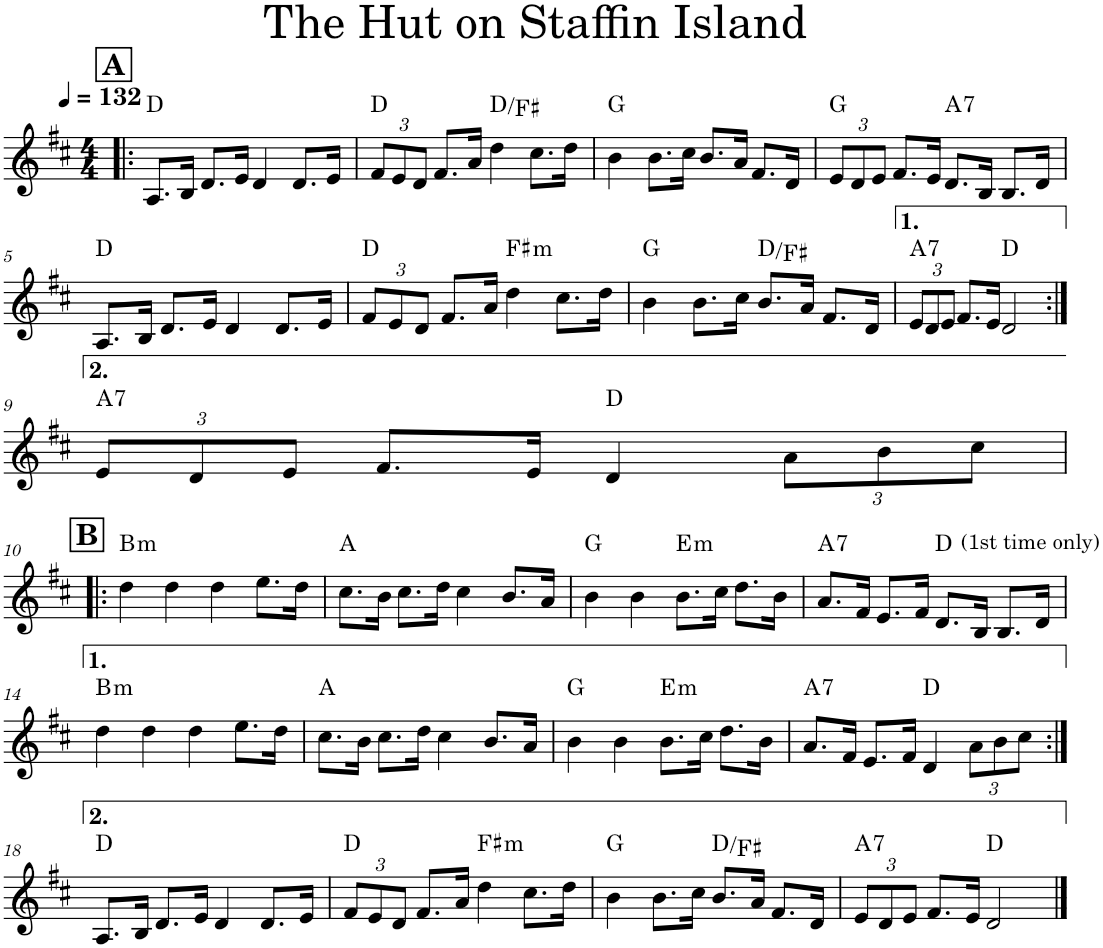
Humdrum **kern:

**kern	**harte
*part1	*part1
*staff1	*
*I"Piano	*
*I'Pno.	*
*clefG2	*
*k[f#c#]	*
*M4/4	*
*MM132	*
!!LO:REH:place=s1:a:B:cj:fs=14:t=A
=1!|:	=1!|:
8.A/L	D:maj
16B/Jk	.
8.d/L	.
16e/Jk	.
4d/	.
8.d/L	.
16e/Jk	.
=2	=2
*Xbrackettup	*
12f#/L	D:maj
12e/	.
12d/J	.
8.f#/L	.
16a/Jk	.
4dd\	D:maj/3
8.cc#\L	.
16dd\Jk	.
=3	=3
4b\	G:maj
8.b\L	.
16cc#\Jk	.
8.b/L	.
16a/Jk	.
8.f#/L	.
16d/Jk	.
=4	=4
12e/L	G:maj
12d/	.
12e/J	.
8.f#/L	.
16e/Jk	.
!	!LO:H:kt=7
8.d/L	A:7
16B/Jk	.
8.B/L	.
16d/Jk	.
!!LO:LB:g=z
=5	=5
8.A/L	D:maj
16B/Jk	.
8.d/L	.
16e/Jk	.
4d/	.
8.d/L	.
16e/Jk	.
=6	=6
12f#/L	D:maj
12e/	.
12d/J	.
8.f#/L	.
16a/Jk	.
!	!LO:H:kt=m
4dd\	F#:min
8.cc#\L	.
16dd\Jk	.
=7	=7
4b\	G:maj
8.b\L	.
16cc#\Jk	.
8.b/L	D:maj/3
16a/Jk	.
8.f#/L	.
16d/Jk	.
=8	=8
!	!LO:H:kt=7
12e/L	A:7
12d/	.
12e/J	.
8.f#/L	.
16e/Jk	.
2d/	D:maj
!!LO:LB:g=z
=9:|!	=9:|!
!	!LO:H:kt=7
12e/L	A:7
12d/	.
12e/J	.
8.f#/L	.
16e/Jk	.
4d/	D:maj
12a\L	.
12b\	.
12cc#\J	.
!!LO:LB:g=z
!!LO:REH:place=s1:a:B:cj:fs=14:t=B
=10!|:	=10!|:
!	!LO:H:kt=m
4dd\	B:min
4dd\	.
4dd\	.
8.ee\L	.
16dd\Jk	.
=11	=11
8.cc#\L	A:maj
16b\Jk	.
8.cc#\L	.
16dd\Jk	.
4cc#\	.
8.b/L	.
16a/Jk	.
=12	=12
4b\	G:maj
4b\	.
!	!LO:H:kt=m
8.b\L	E:min
16cc#\Jk	.
8.dd\L	.
16b\Jk	.
=13	=13
!	!LO:H:kt=7
8.a/L	A:7
16f#/Jk	.
8.e/L	.
16f#/Jk	.
8.d/L	D:maj
!LO:TX:a:t=(1st time only)	!
16B/Jk	.
8.B/L	.
16d/Jk	.
!!LO:LB:g=z
=14	=14
!	!LO:H:kt=m
4dd\	B:min
4dd\	.
4dd\	.
8.ee\L	.
16dd\Jk	.
=15	=15
8.cc#\L	A:maj
16b\Jk	.
8.cc#\L	.
16dd\Jk	.
4cc#\	.
8.b/L	.
16a/Jk	.
=16	=16
4b\	G:maj
4b\	.
!	!LO:H:kt=m
8.b\L	E:min
16cc#\Jk	.
8.dd\L	.
16b\Jk	.
=17	=17
!	!LO:H:kt=7
8.a/L	A:7
16f#/Jk	.
8.e/L	.
16f#/Jk	.
4d/	D:maj
12a\L	.
12b\	.
12cc#\J	.
!!LO:LB:g=z
=18:|!	=18:|!
8.A/L	D:maj
16B/Jk	.
8.d/L	.
16e/Jk	.
4d/	.
8.d/L	.
16e/Jk	.
=19	=19
12f#/L	D:maj
12e/	.
12d/J	.
8.f#/L	.
16a/Jk	.
!	!LO:H:kt=m
4dd\	F#:min
8.cc#\L	.
16dd\Jk	.
=20	=20
4b\	G:maj
8.b\L	.
16cc#\Jk	.
8.b/L	D:maj/3
16a/Jk	.
8.f#/L	.
16d/Jk	.
=21	=21
!	!LO:H:kt=7
12e/L	A:7
12d/	.
12e/J	.
8.f#/L	.
16e/Jk	.
2d/	D:maj
==	==
*-	*-
